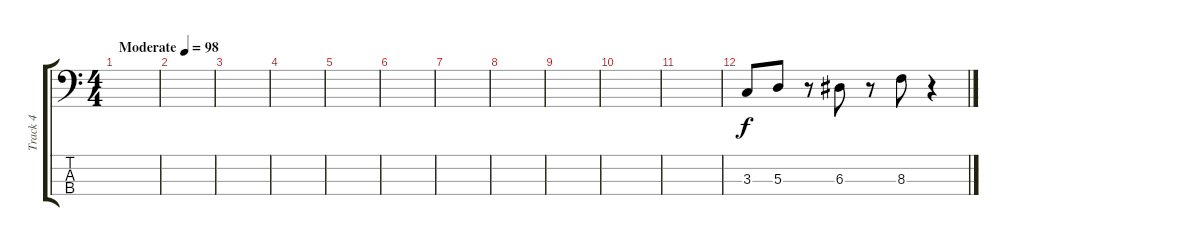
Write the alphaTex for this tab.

\track ("Track 4" "Track 4") {instrument electricbassfinger}
\staff {score tabs}
\tuning (G2 D2 A1 E1) {hide}
\ts (4 4)
\tempo (98 "Moderate")
\clef f4
\ks c
|
|
|
|
|
|
|
|
|
|
|
3.3.8 5.3.8 r.8 6.3.8 r.8 8.3.8 r.4
